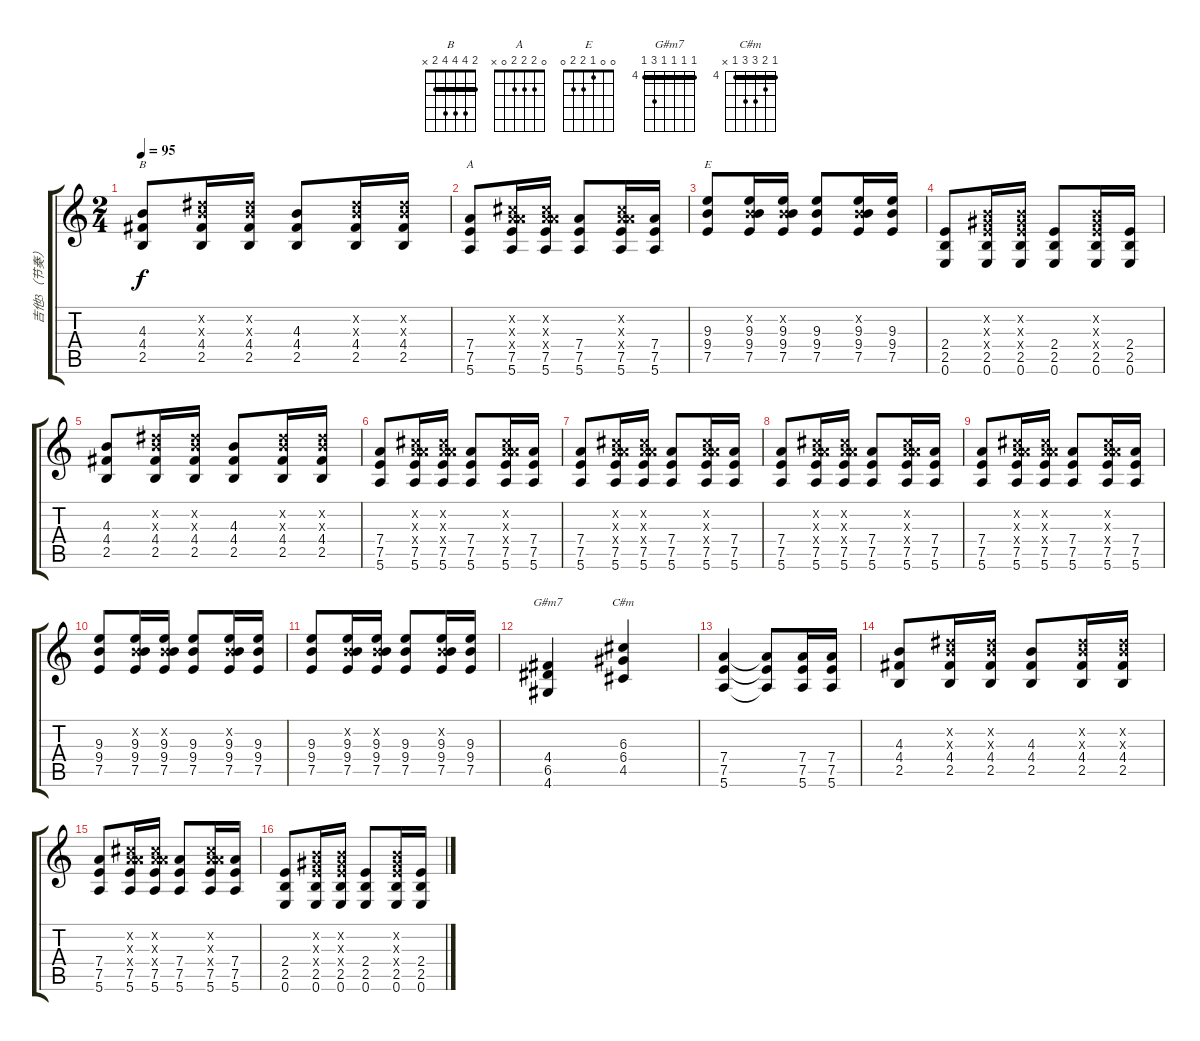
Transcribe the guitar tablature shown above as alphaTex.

\track ("吉他3（节奏）" "吉他3（节奏）") {instrument distortionguitar}
\staff {score tabs}
\tuning (E4 B3 G3 D3 A2 E2) {hide}
\chord ("B" 2 4 4 4 2 x) {barre 2}
\chord ("A" 0 2 2 2 0 x)
\chord ("E" 0 0 1 2 2 0)
\chord ("G#m7" 4 4 4 4 6 4) {firstfret 4 barre 4}
\chord ("C#m" 4 5 6 6 4 x) {firstfret 4 barre 4}
\ts (2 4)
\tempo 95
\clef g2
\ks c
(4.3 4.4 2.5).8{ch "B" dy f} (4.2{x} 4.3{x} 4.4 2.5).16 (4.2{x} 4.3{x} 4.4 2.5).16 (4.3 4.4 2.5).8 (4.2{x} 4.3{x} 4.4 2.5).16 (4.2{x} 4.3{x} 4.4 2.5).16 |
(7.4 7.5 5.6).8{ch "A"} (2.2{x} 2.3{x} 7.4{x} 7.5 5.6).16 (2.2{x} 2.3{x} 7.4{x} 7.5 5.6).16 (7.4 7.5 5.6).8 (2.2{x} 2.3{x} 7.4{x} 7.5 5.6).16 (7.4 7.5 5.6).16 |
(9.3 9.4 7.5).8{ch "E"} (0.2{x} 9.3 9.4 7.5).16 (0.2{x} 9.3 9.4 7.5).16 (9.3 9.4 7.5).8 (0.2{x} 9.3 9.4 7.5).16 (9.3 9.4 7.5).16 |
(2.4 2.5 0.6).8 (0.2{x} 1.3{x} 2.4{x} 2.5 0.6).16 (0.2{x} 1.3{x} 2.4{x} 2.5 0.6).16 (2.4 2.5 0.6).8 (0.2{x} 1.3{x} 2.4{x} 2.5 0.6).16 (2.4 2.5 0.6).16 |
(4.3 4.4 2.5).8 (4.2{x} 4.3{x} 4.4 2.5).16 (4.2{x} 4.3{x} 4.4 2.5).16 (4.3 4.4 2.5).8 (4.2{x} 4.3{x} 4.4 2.5).16 (4.2{x} 4.3{x} 4.4 2.5).16 |
(7.4 7.5 5.6).8 (2.2{x} 2.3{x} 7.4{x} 7.5 5.6).16 (2.2{x} 2.3{x} 7.4{x} 7.5 5.6).16 (7.4 7.5 5.6).8 (2.2{x} 2.3{x} 7.4{x} 7.5 5.6).16 (7.4 7.5 5.6).16 |
(7.4 7.5 5.6).8 (2.2{x} 2.3{x} 7.4{x} 7.5 5.6).16 (2.2{x} 2.3{x} 7.4{x} 7.5 5.6).16 (7.4 7.5 5.6).8 (2.2{x} 2.3{x} 7.4{x} 7.5 5.6).16 (7.4 7.5 5.6).16 |
(7.4 7.5 5.6).8 (2.2{x} 2.3{x} 7.4{x} 7.5 5.6).16 (2.2{x} 2.3{x} 7.4{x} 7.5 5.6).16 (7.4 7.5 5.6).8 (2.2{x} 2.3{x} 7.4{x} 7.5 5.6).16 (7.4 7.5 5.6).16 |
(7.4 7.5 5.6).8 (2.2{x} 2.3{x} 7.4{x} 7.5 5.6).16 (2.2{x} 2.3{x} 7.4{x} 7.5 5.6).16 (7.4 7.5 5.6).8 (2.2{x} 2.3{x} 7.4{x} 7.5 5.6).16 (7.4 7.5 5.6).16 |
(9.3 9.4 7.5).8 (0.2{x} 9.3 9.4 7.5).16 (0.2{x} 9.3 9.4 7.5).16 (9.3 9.4 7.5).8 (0.2{x} 9.3 9.4 7.5).16 (9.3 9.4 7.5).16 |
(9.3 9.4 7.5).8 (0.2{x} 9.3 9.4 7.5).16 (0.2{x} 9.3 9.4 7.5).16 (9.3 9.4 7.5).8 (0.2{x} 9.3 9.4 7.5).16 (9.3 9.4 7.5).16 |
(4.4 6.5 4.6).4{ch "G#m7"} (6.3 6.4 4.5).4{ch "C#m"} |
(7.4 7.5 5.6).4 (7.4{t} 7.5{t} 5.6{t}).8 (7.4 7.5 5.6).16 (7.4 7.5 5.6).16 |
(4.3 4.4 2.5).8 (4.2{x} 4.3{x} 4.4 2.5).16 (4.2{x} 4.3{x} 4.4 2.5).16 (4.3 4.4 2.5).8 (4.2{x} 4.3{x} 4.4 2.5).16 (4.2{x} 4.3{x} 4.4 2.5).16 |
(7.4 7.5 5.6).8 (2.2{x} 2.3{x} 7.4{x} 7.5 5.6).16 (2.2{x} 2.3{x} 7.4{x} 7.5 5.6).16 (7.4 7.5 5.6).8 (2.2{x} 2.3{x} 7.4{x} 7.5 5.6).16 (7.4 7.5 5.6).16 |
(2.4 2.5 0.6).8 (0.2{x} 1.3{x} 2.4{x} 2.5 0.6).16 (0.2{x} 1.3{x} 2.4{x} 2.5 0.6).16 (2.4 2.5 0.6).8 (0.2{x} 1.3{x} 2.4{x} 2.5 0.6).16 (2.4 2.5 0.6).16
